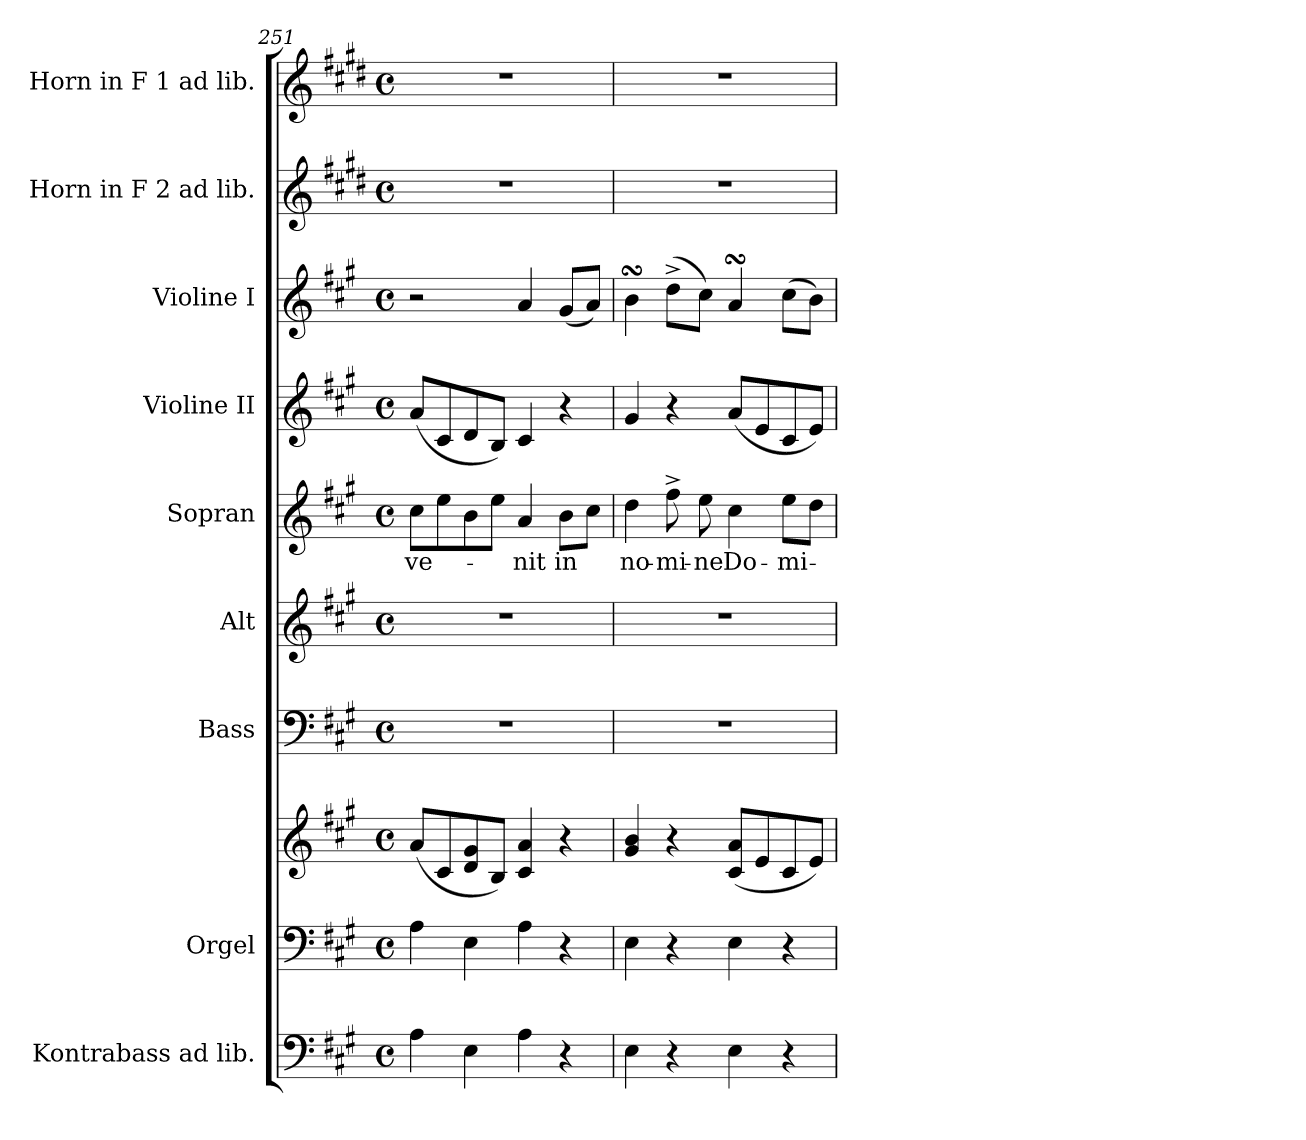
**kern	**kern	**kern	**kern	**kern	**kern	**text	**kern	**kern	**kern	**kern
*part9	*part8	*part8	*part7	*part6	*part5	*part5	*part4	*part3	*part2	*part1
*staff10	*staff9	*staff8	*staff7	*staff6	*staff5	*staff5	*staff4	*staff3	*staff2	*staff1
*I"Kontrabass ad lib.	*I"Orgel	*	*I"Bass	*I"Alt	*I"Sopran	*	*I"Violine II	*I"Violine I	*I"Horn in F 2 ad lib.	*I"Horn in F 1 ad lib.
*I'Kb.	*I'Org.	*	*I'B.	*I'A.	*I'S.	*	*I'Vl. II	*I'Vl. I	*	*
*clefF4	*clefF4	*clefG2	*clefF4	*clefG2	*clefG2	*	*clefG2	*clefG2	*clefG2	*clefG2
*ITrd7c12	*	*	*	*	*	*	*	*	*ITrd4c7	*ITrd4c7
*k[f#c#g#]	*k[f#c#g#]	*k[f#c#g#]	*k[f#c#g#]	*k[f#c#g#]	*k[f#c#g#]	*	*k[f#c#g#]	*k[f#c#g#]	*k[f#c#g#]	*k[f#c#g#]
*A:	*A:	*A:	*A:	*A:	*A:	*	*A:	*A:	*A:	*A:
*M4/4	*M4/4	*M4/4	*M4/4	*M4/4	*M4/4	*	*M4/4	*M4/4	*M4/4	*M4/4
*met(c)	*met(c)	*met(c)	*met(c)	*met(c)	*met(c)	*	*met(c)	*met(c)	*met(c)	*met(c)
=251	=251	=251	=251	=251	=251	=251	=251	=251	=251	=251
!	!	!	!	!	!	!LO:LY:b	!	!	!	!
4AA\	4A\	(<8a/L	1r	1r	8cc#\L	ve-	(<8a/L	2r	1r	1r
.	.	8c#/	.	.	8ee\	.	8c#/	.	.	.
4EE\	4E\	8d/ 8g#/	.	.	8b\	.	8d/	.	.	.
.	.	8B/J)	.	.	8ee\J	.	8B/J)	.	.	.
!	!	!	!	!	!	!LO:LY:b	!	!	!	!
4AA\	4A\	4c#/ 4a/	.	.	4a/	-nit	4c#/	4a/	.	.
!	!	!	!	!	!	!LO:LY:b	!	!	!	!
4r	4r	4r	.	.	8b\L	in	4r	(<8g#/L	.	.
.	.	.	.	.	8cc#\J	.	.	8a/J)	.	.
=252	=252	=252	=252	=252	=252	=252	=252	=252	=252	=252
!	!	!	!	!	!	!LO:LY:b	!	!	!	!
4EE\	4E\	4g#/ 4b/	1r	1r	4dd\	no-	4g#/	4bsSSS\	1r	1r
!	!	!	!	!	!	!LO:LY:b	!	!	!	!
4r	4r	4r	.	.	8ff#^>\	-mi-	4r	(>8dd^>\L	.	.
!	!	!	!	!	!	!LO:LY:b	!	!	!	!
.	.	.	.	.	8ee\	-ne	.	8cc#\J)	.	.
!	!	!	!	!	!	!LO:LY:b	!	!	!	!
4EE\	4E\	(<8c#/ 8a/L	.	.	4cc#\	Do-	(<8a/L	4asSSs/	.	.
.	.	8e/	.	.	.	.	8e/	.	.	.
!	!	!	!	!	!	!LO:LY:b	!	!	!	!
4r	4r	8c#/	.	.	8ee\L	-mi-	8c#/	(>8cc#\L	.	.
.	.	8e/J)	.	.	8dd\J	.	8e/J)	8b\J)	.	.
=	=	=	=	=	=	=	=	=	=	=
*-	*-	*-	*-	*-	*-	*-	*-	*-	*-	*-
